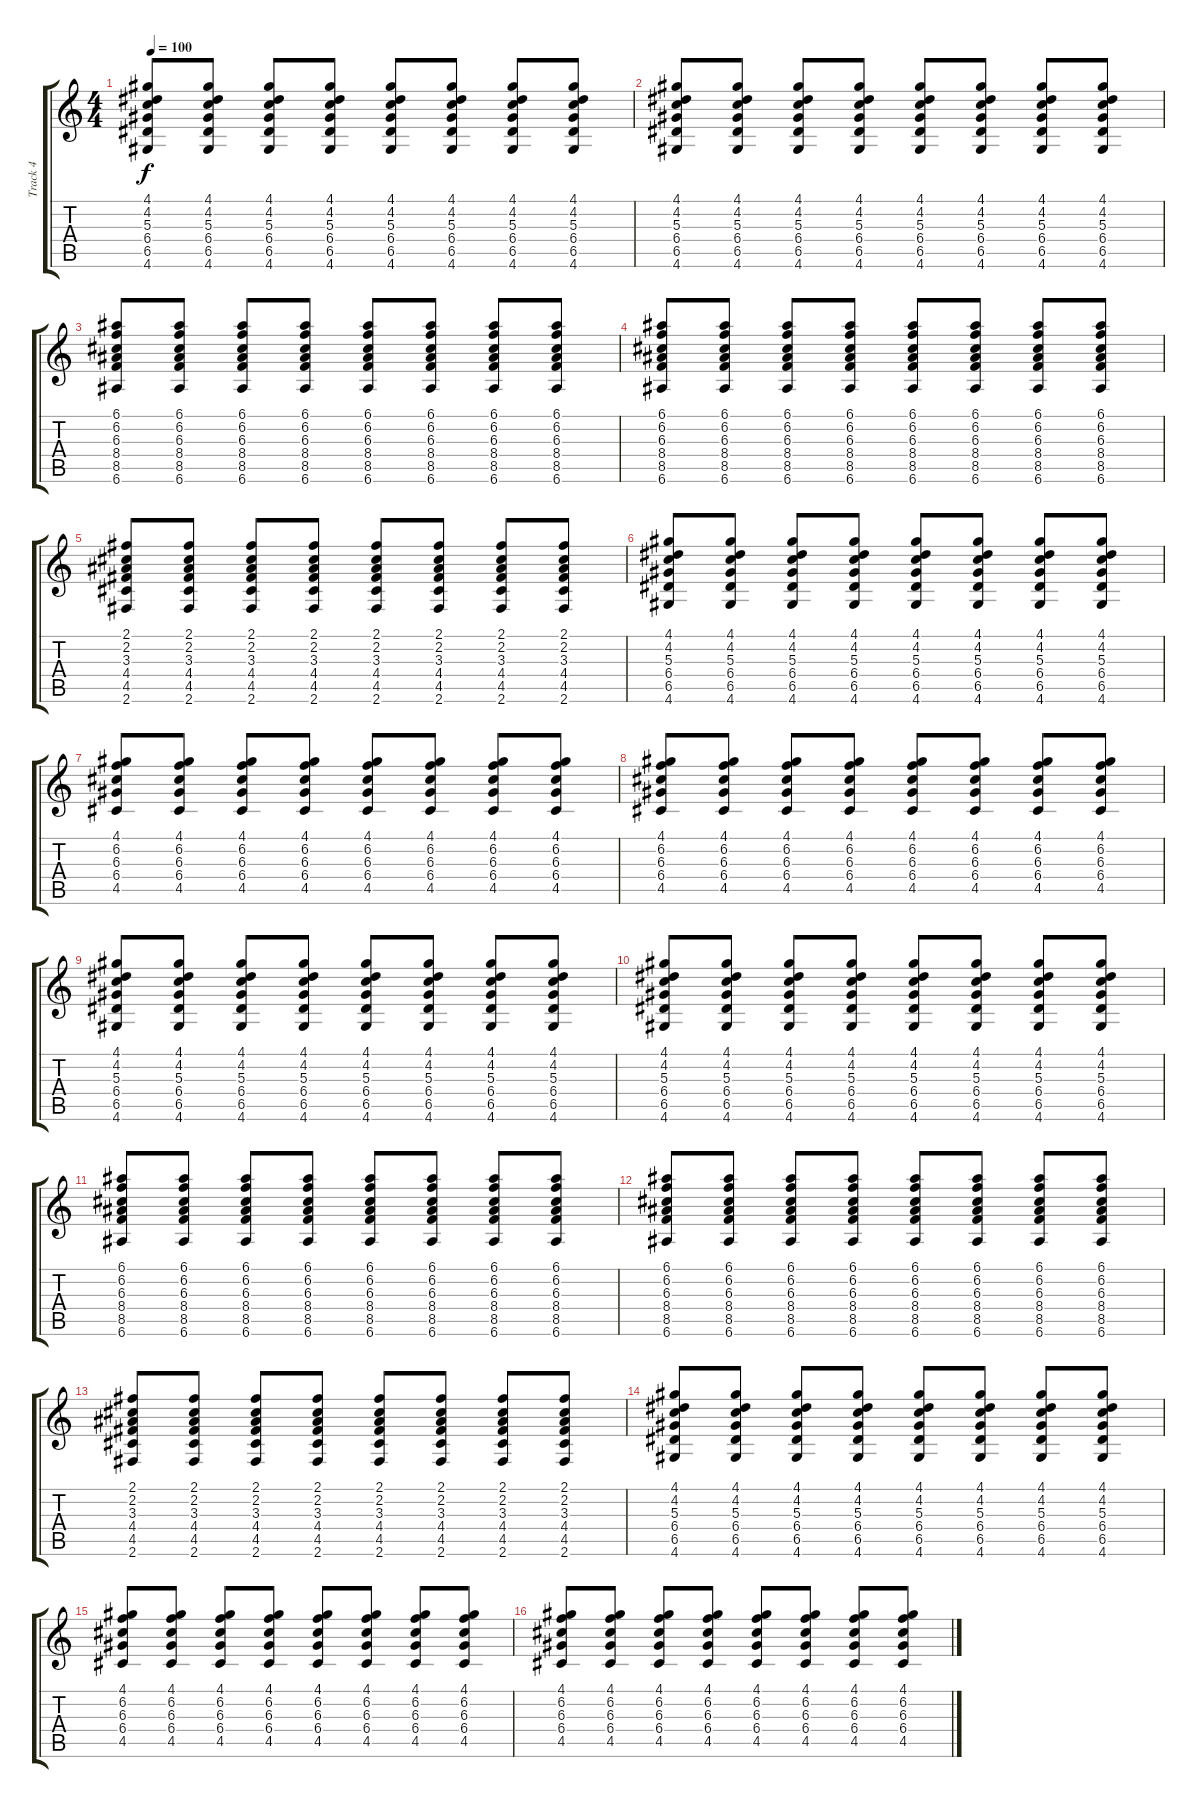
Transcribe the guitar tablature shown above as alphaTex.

\track ("Track 4" "Track 4") {instrument overdrivenguitar}
\staff {score tabs}
\tuning (E4 B3 G3 D3 A2 E2) {hide}
\ts (4 4)
\tempo 100
\clef g2
\ks c
(4.1 4.2 5.3 6.4 6.5 4.6).8{dy f} (4.1 4.2 5.3 6.4 6.5 4.6).8 (4.1 4.2 5.3 6.4 6.5 4.6).8 (4.1 4.2 5.3 6.4 6.5 4.6).8 (4.1 4.2 5.3 6.4 6.5 4.6).8 (4.1 4.2 5.3 6.4 6.5 4.6).8 (4.1 4.2 5.3 6.4 6.5 4.6).8 (4.1 4.2 5.3 6.4 6.5 4.6).8 |
(4.1 4.2 5.3 6.4 6.5 4.6).8 (4.1 4.2 5.3 6.4 6.5 4.6).8 (4.1 4.2 5.3 6.4 6.5 4.6).8 (4.1 4.2 5.3 6.4 6.5 4.6).8 (4.1 4.2 5.3 6.4 6.5 4.6).8 (4.1 4.2 5.3 6.4 6.5 4.6).8 (4.1 4.2 5.3 6.4 6.5 4.6).8 (4.1 4.2 5.3 6.4 6.5 4.6).8 |
(6.1 6.2 6.3 8.4 8.5 6.6).8 (6.1 6.2 6.3 8.4 8.5 6.6).8 (6.1 6.2 6.3 8.4 8.5 6.6).8 (6.1 6.2 6.3 8.4 8.5 6.6).8 (6.1 6.2 6.3 8.4 8.5 6.6).8 (6.1 6.2 6.3 8.4 8.5 6.6).8 (6.1 6.2 6.3 8.4 8.5 6.6).8 (6.1 6.2 6.3 8.4 8.5 6.6).8 |
(6.1 6.2 6.3 8.4 8.5 6.6).8 (6.1 6.2 6.3 8.4 8.5 6.6).8 (6.1 6.2 6.3 8.4 8.5 6.6).8 (6.1 6.2 6.3 8.4 8.5 6.6).8 (6.1 6.2 6.3 8.4 8.5 6.6).8 (6.1 6.2 6.3 8.4 8.5 6.6).8 (6.1 6.2 6.3 8.4 8.5 6.6).8 (6.1 6.2 6.3 8.4 8.5 6.6).8 |
(2.1 2.2 3.3 4.4 4.5 2.6).8 (2.1 2.2 3.3 4.4 4.5 2.6).8 (2.1 2.2 3.3 4.4 4.5 2.6).8 (2.1 2.2 3.3 4.4 4.5 2.6).8 (2.1 2.2 3.3 4.4 4.5 2.6).8 (2.1 2.2 3.3 4.4 4.5 2.6).8 (2.1 2.2 3.3 4.4 4.5 2.6).8 (2.1 2.2 3.3 4.4 4.5 2.6).8 |
(4.1 4.2 5.3 6.4 6.5 4.6).8 (4.1 4.2 5.3 6.4 6.5 4.6).8 (4.1 4.2 5.3 6.4 6.5 4.6).8 (4.1 4.2 5.3 6.4 6.5 4.6).8 (4.1 4.2 5.3 6.4 6.5 4.6).8 (4.1 4.2 5.3 6.4 6.5 4.6).8 (4.1 4.2 5.3 6.4 6.5 4.6).8 (4.1 4.2 5.3 6.4 6.5 4.6).8 |
(4.1 6.2 6.3 6.4 4.5).8 (4.1 6.2 6.3 6.4 4.5).8 (4.1 6.2 6.3 6.4 4.5).8 (4.1 6.2 6.3 6.4 4.5).8 (4.1 6.2 6.3 6.4 4.5).8 (4.1 6.2 6.3 6.4 4.5).8 (4.1 6.2 6.3 6.4 4.5).8 (4.1 6.2 6.3 6.4 4.5).8 |
(4.1 6.2 6.3 6.4 4.5).8 (4.1 6.2 6.3 6.4 4.5).8 (4.1 6.2 6.3 6.4 4.5).8 (4.1 6.2 6.3 6.4 4.5).8 (4.1 6.2 6.3 6.4 4.5).8 (4.1 6.2 6.3 6.4 4.5).8 (4.1 6.2 6.3 6.4 4.5).8 (4.1 6.2 6.3 6.4 4.5).8 |
(4.1 4.2 5.3 6.4 6.5 4.6).8 (4.1 4.2 5.3 6.4 6.5 4.6).8 (4.1 4.2 5.3 6.4 6.5 4.6).8 (4.1 4.2 5.3 6.4 6.5 4.6).8 (4.1 4.2 5.3 6.4 6.5 4.6).8 (4.1 4.2 5.3 6.4 6.5 4.6).8 (4.1 4.2 5.3 6.4 6.5 4.6).8 (4.1 4.2 5.3 6.4 6.5 4.6).8 |
(4.1 4.2 5.3 6.4 6.5 4.6).8 (4.1 4.2 5.3 6.4 6.5 4.6).8 (4.1 4.2 5.3 6.4 6.5 4.6).8 (4.1 4.2 5.3 6.4 6.5 4.6).8 (4.1 4.2 5.3 6.4 6.5 4.6).8 (4.1 4.2 5.3 6.4 6.5 4.6).8 (4.1 4.2 5.3 6.4 6.5 4.6).8 (4.1 4.2 5.3 6.4 6.5 4.6).8 |
(6.1 6.2 6.3 8.4 8.5 6.6).8 (6.1 6.2 6.3 8.4 8.5 6.6).8 (6.1 6.2 6.3 8.4 8.5 6.6).8 (6.1 6.2 6.3 8.4 8.5 6.6).8 (6.1 6.2 6.3 8.4 8.5 6.6).8 (6.1 6.2 6.3 8.4 8.5 6.6).8 (6.1 6.2 6.3 8.4 8.5 6.6).8 (6.1 6.2 6.3 8.4 8.5 6.6).8 |
(6.1 6.2 6.3 8.4 8.5 6.6).8 (6.1 6.2 6.3 8.4 8.5 6.6).8 (6.1 6.2 6.3 8.4 8.5 6.6).8 (6.1 6.2 6.3 8.4 8.5 6.6).8 (6.1 6.2 6.3 8.4 8.5 6.6).8 (6.1 6.2 6.3 8.4 8.5 6.6).8 (6.1 6.2 6.3 8.4 8.5 6.6).8 (6.1 6.2 6.3 8.4 8.5 6.6).8 |
(2.1 2.2 3.3 4.4 4.5 2.6).8 (2.1 2.2 3.3 4.4 4.5 2.6).8 (2.1 2.2 3.3 4.4 4.5 2.6).8 (2.1 2.2 3.3 4.4 4.5 2.6).8 (2.1 2.2 3.3 4.4 4.5 2.6).8 (2.1 2.2 3.3 4.4 4.5 2.6).8 (2.1 2.2 3.3 4.4 4.5 2.6).8 (2.1 2.2 3.3 4.4 4.5 2.6).8 |
(4.1 4.2 5.3 6.4 6.5 4.6).8 (4.1 4.2 5.3 6.4 6.5 4.6).8 (4.1 4.2 5.3 6.4 6.5 4.6).8 (4.1 4.2 5.3 6.4 6.5 4.6).8 (4.1 4.2 5.3 6.4 6.5 4.6).8 (4.1 4.2 5.3 6.4 6.5 4.6).8 (4.1 4.2 5.3 6.4 6.5 4.6).8 (4.1 4.2 5.3 6.4 6.5 4.6).8 |
(4.1 6.2 6.3 6.4 4.5).8 (4.1 6.2 6.3 6.4 4.5).8 (4.1 6.2 6.3 6.4 4.5).8 (4.1 6.2 6.3 6.4 4.5).8 (4.1 6.2 6.3 6.4 4.5).8 (4.1 6.2 6.3 6.4 4.5).8 (4.1 6.2 6.3 6.4 4.5).8 (4.1 6.2 6.3 6.4 4.5).8 |
(4.1 6.2 6.3 6.4 4.5).8 (4.1 6.2 6.3 6.4 4.5).8 (4.1 6.2 6.3 6.4 4.5).8 (4.1 6.2 6.3 6.4 4.5).8 (4.1 6.2 6.3 6.4 4.5).8 (4.1 6.2 6.3 6.4 4.5).8 (4.1 6.2 6.3 6.4 4.5).8 (4.1 6.2 6.3 6.4 4.5).8
